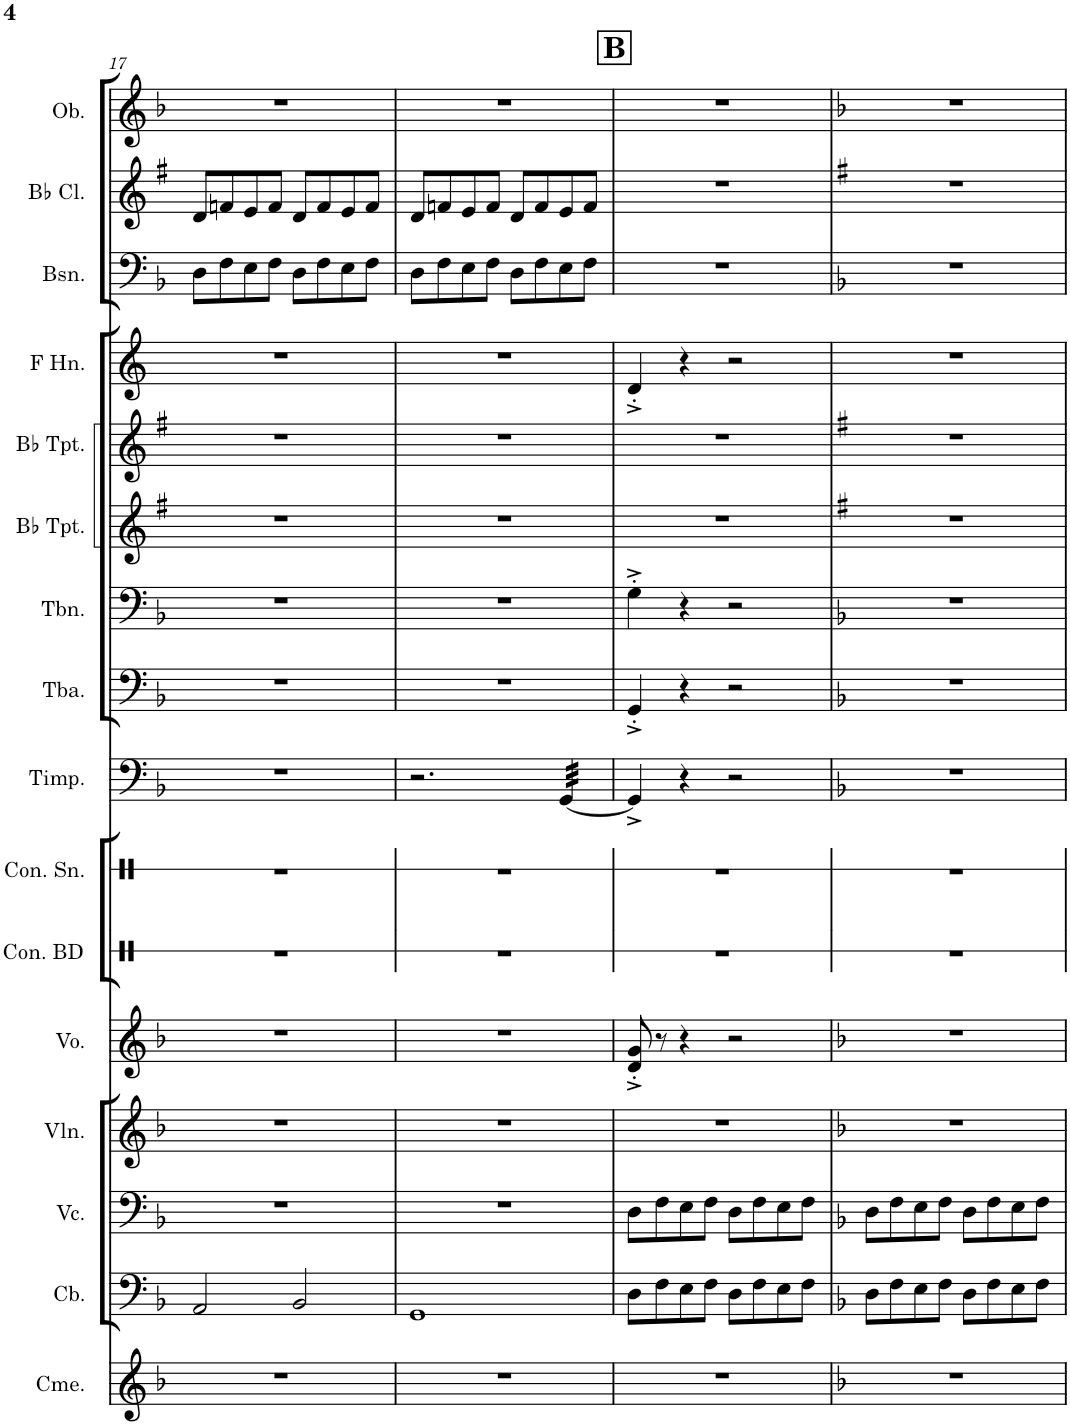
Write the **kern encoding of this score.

**kern	**kern	**kern	**kern	**kern	**kern	**kern	**kern	**kern	**kern	**kern	**kern	**kern	**kern	**kern	**kern
*part16	*part15	*part14	*part13	*part12	*part11	*part10	*part9	*part8	*part7	*part6	*part5	*part4	*part3	*part2	*part1
*staff16	*staff15	*staff14	*staff13	*staff12	*staff11	*staff10	*staff9	*staff8	*staff7	*staff6	*staff5	*staff4	*staff3	*staff2	*staff1
*I"Chimes	*I"Contrabass	*I"Violoncello	*I"Violin	*I"Voice	*I"Concert Bass Drum	*I"Concert Snare Drum	*I"Timpani	*I"Tuba	*I"Trombone	*I"Bb Trumpet	*I"Bb Trumpet	*I"Horn in F	*I"Bassoon	*I"Bb Clarinet	*I"Oboe
*I'Cme.	*I'Cb.	*I'Vc.	*I'Vln.	*I'Vo.	*I'Con. BD	*I'Con. Sn.	*I'Timp.	*I'Tba.	*I'Tbn.	*I'Bb Tpt.	*I'Bb Tpt.	*	*I'Bsn.	*I'Bb Cl.	*I'Ob.
!!LO:PB:g=z
*clefG2	*clefF4	*clefF4	*clefG2	*clefG2	*clefX	*clefX	*clefF4	*clefF4	*clefF4	*clefG2	*clefG2	*clefG2	*clefF4	*clefG2	*clefG2
*	*Trd7c12	*	*	*	*	*	*	*	*	*Trd1c2	*Trd1c2	*Trd4c7	*	*Trd1c2	*
*k[b-]	*k[b-]	*k[b-]	*k[b-]	*k[b-]	*k[]	*k[]	*k[b-]	*k[b-]	*k[b-]	*k[f#]	*k[f#]	*k[]	*k[b-]	*k[f#]	*k[b-]
*M4/4	*M4/4	*M4/4	*M4/4	*M4/4	*M4/4	*M4/4	*M4/4	*M4/4	*M4/4	*M4/4	*M4/4	*M4/4	*M4/4	*M4/4	*M4/4
=17	=17	=17	=17	=17	=17	=17	=17	=17	=17	=17	=17	=17	=17	=17	=17
1r	2AA/	1r	1r	1r	1r	1r	1r	1r	1r	1r	1r	1r	8D\L	8d/L	1r
.	.	.	.	.	.	.	.	.	.	.	.	.	8F\	8fn/	.
.	.	.	.	.	.	.	.	.	.	.	.	.	8E\	8e/	.
.	.	.	.	.	.	.	.	.	.	.	.	.	8F\J	8f/J	.
.	2BB-/	.	.	.	.	.	.	.	.	.	.	.	8D\L	8d/L	.
.	.	.	.	.	.	.	.	.	.	.	.	.	8F\	8f/	.
.	.	.	.	.	.	.	.	.	.	.	.	.	8E\	8e/	.
.	.	.	.	.	.	.	.	.	.	.	.	.	8F\J	8f/J	.
=18	=18	=18	=18	=18	=18	=18	=18	=18	=18	=18	=18	=18	=18	=18	=18
1r	1GG	1r	1r	1r	1r	1r	2.r	1r	1r	1r	1r	1r	8D\L	8d/L	1r
.	.	.	.	.	.	.	.	.	.	.	.	.	8F\	8fn/	.
.	.	.	.	.	.	.	.	.	.	.	.	.	8E\	8e/	.
.	.	.	.	.	.	.	.	.	.	.	.	.	8F\J	8f/J	.
.	.	.	.	.	.	.	.	.	.	.	.	.	8D\L	8d/L	.
.	.	.	.	.	.	.	.	.	.	.	.	.	8F\	8f/	.
*	*	*	*	*	*	*	*tremolo	*	*	*	*	*	*	*	*
.	.	.	.	.	.	.	[32GG/LLL	.	.	.	.	.	8E\	8e/	.
.	.	.	.	.	.	.	32GG/	.	.	.	.	.	.	.	.
.	.	.	.	.	.	.	32GG/	.	.	.	.	.	.	.	.
.	.	.	.	.	.	.	32GG/	.	.	.	.	.	.	.	.
.	.	.	.	.	.	.	32GG/	.	.	.	.	.	8F\J	8f/J	.
.	.	.	.	.	.	.	32GG/	.	.	.	.	.	.	.	.
.	.	.	.	.	.	.	32GG/	.	.	.	.	.	.	.	.
.	.	.	.	.	.	.	32GG/JJJ	.	.	.	.	.	.	.	.
*	*	*	*	*	*	*	*Xtremolo	*	*	*	*	*	*	*	*
!!LO:REH:place=s1:a:B:cj:fs=14:t=B
=19	=19	=19	=19	=19	=19	=19	=19	=19	=19	=19	=19	=19	=19	=19	=19
1r	8D\L	8D\L	1r	8d/'^ 8g/'^	1r	1r	4GG^/]	4GG'^/	4G'^\	1r	1r	4d'^/	1r	1r	1r
.	8F\	8F\	.	8r	.	.	.	.	.	.	.	.	.	.	.
.	8E\	8E\	.	4r	.	.	4r	4r	4r	.	.	4r	.	.	.
.	8F\J	8F\J	.	.	.	.	.	.	.	.	.	.	.	.	.
.	8D\L	8D\L	.	2r	.	.	2r	2r	2r	.	.	2r	.	.	.
.	8F\	8F\	.	.	.	.	.	.	.	.	.	.	.	.	.
.	8E\	8E\	.	.	.	.	.	.	.	.	.	.	.	.	.
.	8F\J	8F\J	.	.	.	.	.	.	.	.	.	.	.	.	.
=20	=20	=20	=20	=20	=20	=20	=20	=20	=20	=20	=20	=20	=20	=20	=20
*k[b-]	*k[b-]	*k[b-]	*k[b-]	*k[b-]	*	*	*k[b-]	*k[b-]	*k[b-]	*k[f#]	*k[f#]	*k[]	*k[b-]	*k[f#]	*k[b-]
1r	8D\L	8D\L	1r	1r	1r	1r	1r	1r	1r	1r	1r	1r	1r	1r	1r
.	8F\	8F\	.	.	.	.	.	.	.	.	.	.	.	.	.
.	8E\	8E\	.	.	.	.	.	.	.	.	.	.	.	.	.
.	8F\J	8F\J	.	.	.	.	.	.	.	.	.	.	.	.	.
.	8D\L	8D\L	.	.	.	.	.	.	.	.	.	.	.	.	.
.	8F\	8F\	.	.	.	.	.	.	.	.	.	.	.	.	.
.	8E\	8E\	.	.	.	.	.	.	.	.	.	.	.	.	.
.	8F\J	8F\J	.	.	.	.	.	.	.	.	.	.	.	.	.
=	=	=	=	=	=	=	=	=	=	=	=	=	=	=	=
*-	*-	*-	*-	*-	*-	*-	*-	*-	*-	*-	*-	*-	*-	*-	*-
